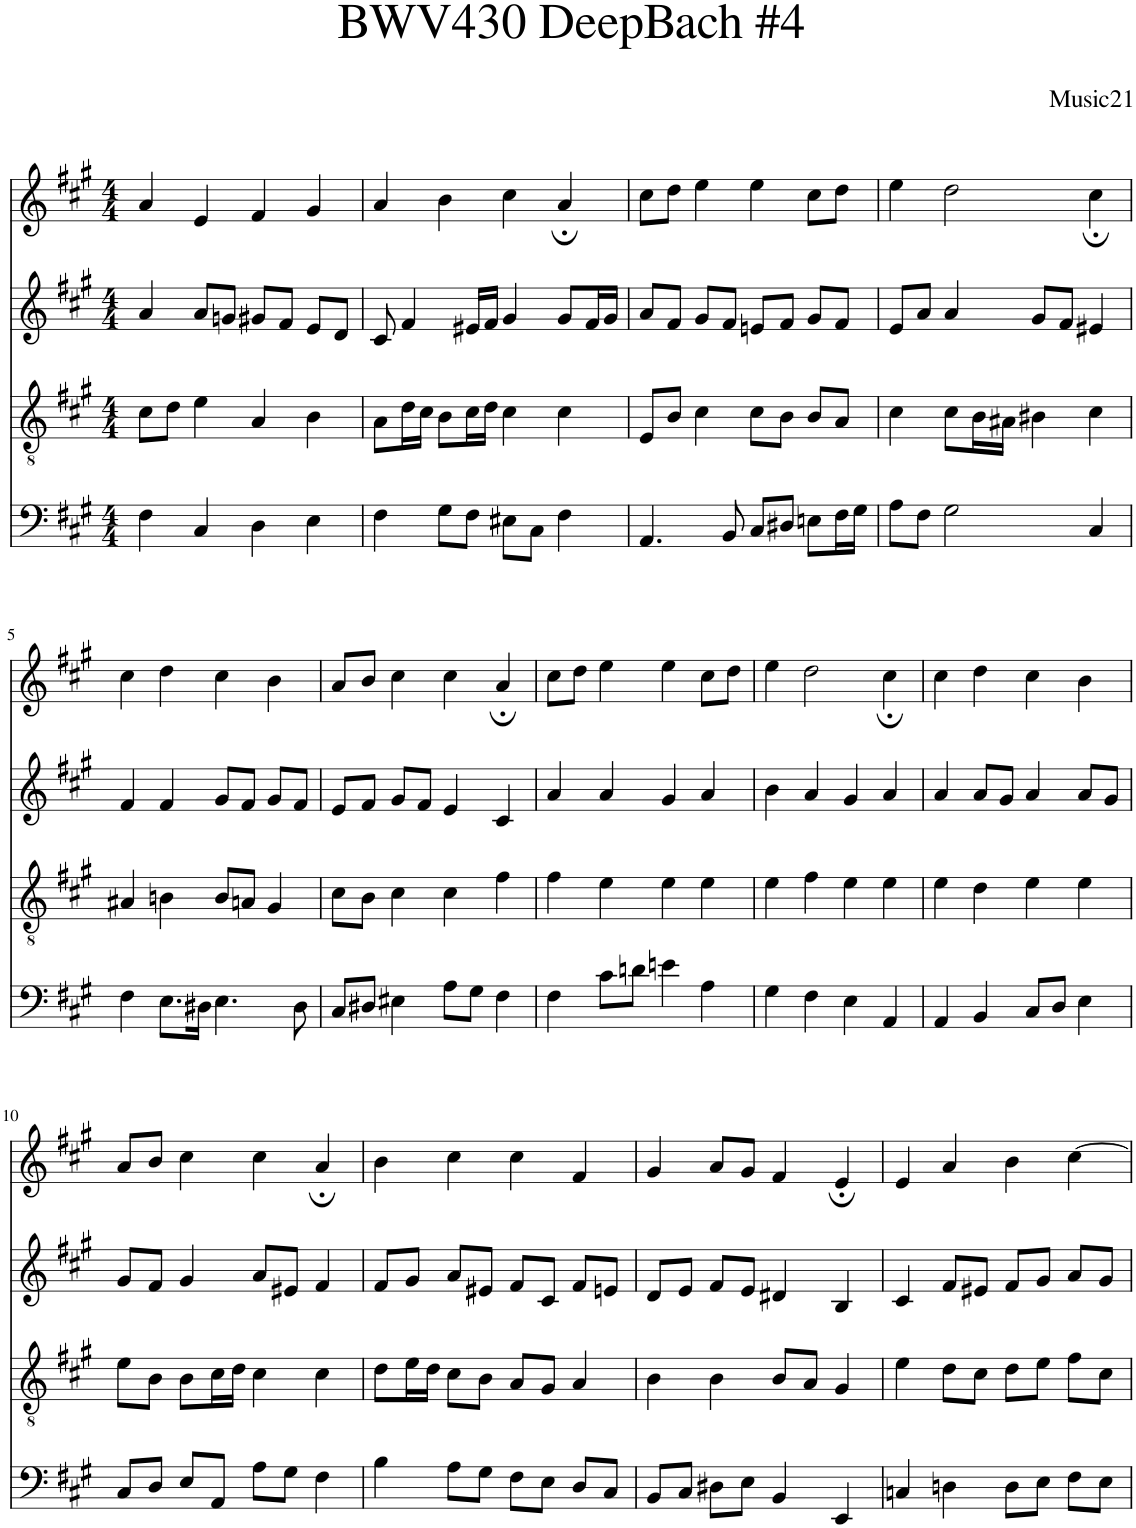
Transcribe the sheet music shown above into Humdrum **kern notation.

**kern	**kern	**kern	**kern
*part4	*part3	*part2	*part1
*staff4	*staff3	*staff2	*staff1
*I"Piano	*I"Piano	*I"Piano	*I"Piano
*I'Pno	*I'Pno	*I'Pno	*I'Pno
*clefF4	*clefGv2	*clefG2	*clefG2
*k[f#c#g#]	*k[f#c#g#]	*k[f#c#g#]	*k[f#c#g#]
*M4/4	*M4/4	*M4/4	*M4/4
=1	=1	=1	=1
4F#\	8c#\L	4a/	4a/
.	8d\J	.	.
4C#/	4e\	8a/L	4e/
.	.	8gn/J	.
4D\	4A/	8g#X/L	4f#/
.	.	8f#/J	.
4E\	4B\	8e/L	4g#/
.	.	8d/J	.
=2	=2	=2	=2
4F#\	8A\L	8c#/	4a/
.	16d\L	4f#/	.
.	16c#\JJ	.	.
8G#\L	8B\L	.	4b\
8F#\J	16c#\L	16e#X/LL	.
.	16d\JJ	16f#/JJ	.
8E#X\L	4c#\	4g#/	4cc#\
8C#\J	.	.	.
4F#\	4c#\	8g#/L	4a;/
.	.	16f#/L	.
.	.	16g#/JJ	.
=3	=3	=3	=3
4.AA/	8E/L	8a/L	8cc#\L
.	8B/J	8f#/J	8dd\J
.	4c#\	8g#/L	4ee\
8BB/	.	8f#/J	.
8C#/L	8c#\L	8en/L	4ee\
8D#X/J	8B\J	8f#/J	.
8En\L	8B/L	8g#/L	8cc#\L
16F#\L	8A/J	8f#/J	8dd\J
16G#\JJ	.	.	.
=4	=4	=4	=4
8A\L	4c#\	8e/L	4ee\
8F#\J	.	8a/J	.
2G#\	8c#\L	4a/	2dd\
.	16B\L	.	.
.	16A#X\JJ	.	.
.	4B#X\	8g#/L	.
.	.	8f#/J	.
4C#/	4c#\	4e#X/	4cc#;\
!!LO:LB:g=z
=5	=5	=5	=5
4F#\	4A#X/	4f#/	4cc#\
8.E\L	4Bn\	4f#/	4dd\
16D#X\Jk	.	.	.
4.E\	8B/L	8g#/L	4cc#\
.	8An/J	8f#/J	.
.	4G#/	8g#/L	4b\
8D#\	.	8f#/J	.
=6	=6	=6	=6
8C#/L	8c#\L	8e/L	8a/L
8D#X/J	8B\J	8f#/J	8b/J
4E#X\	4c#\	8g#/L	4cc#\
.	.	8f#/J	.
8A\L	4c#\	4e/	4cc#\
8G#\J	.	.	.
4F#\	4f#\	4c#/	4a;/
=7	=7	=7	=7
4F#\	4f#\	4a/	8cc#\L
.	.	.	8dd\J
8c#\L	4e\	4a/	4ee\
8dn\J	.	.	.
4en\	4e\	4g#/	4ee\
4A\	4e\	4a/	8cc#\L
.	.	.	8dd\J
=8	=8	=8	=8
4G#\	4e\	4b\	4ee\
4F#\	4f#\	4a/	2dd\
4E\	4e\	4g#/	.
4AA/	4e\	4a/	4cc#;\
=9	=9	=9	=9
4AA/	4e\	4a/	4cc#\
4BB/	4d\	8a/L	4dd\
.	.	8g#/J	.
8C#/L	4e\	4a/	4cc#\
8D/J	.	.	.
4E\	4e\	8a/L	4b\
.	.	8g#/J	.
!!LO:LB:g=z
=10	=10	=10	=10
8C#/L	8e\L	8g#/L	8a/L
8D/J	8B\J	8f#/J	8b/J
8E/L	8B\L	4g#/	4cc#\
8AA/J	16c#\L	.	.
.	16d\JJ	.	.
8A\L	4c#\	8a/L	4cc#\
8G#\J	.	8e#X/J	.
4F#\	4c#\	4f#/	4a;/
=11	=11	=11	=11
4B\	8d\L	8f#/L	4b\
.	16e\L	8g#/J	.
.	16d\JJ	.	.
8A\L	8c#\L	8a/L	4cc#\
8G#\J	8B\J	8e#X/J	.
8F#\L	8A/L	8f#/L	4cc#\
8E\J	8G#/J	8c#/J	.
8D/L	4A/	8f#/L	4f#/
8C#/J	.	8en/J	.
=12	=12	=12	=12
8BB/L	4B\	8d/L	4g#/
8C#/J	.	8e/J	.
8D#X\L	4B\	8f#/L	8a/L
8E\J	.	8e/J	8g#/J
4BB/	8B/L	4d#X/	4f#/
.	8A/J	.	.
4EE/	4G#/	4B/	4e;/
=13	=13	=13	=13
4Cn/	4e\	4c#/	4e/
4Dn\	8d\L	8f#/L	4a/
.	8c#\J	8e#X/J	.
8D\L	8d\L	8f#/L	4b\
8E\J	8e\J	8g#/J	.
8F#\L	8f#\L	8a/L	[4cc#\
8E\J	8c#\J	8g#/J	.
=	=	=	=
*-	*-	*-	*-
